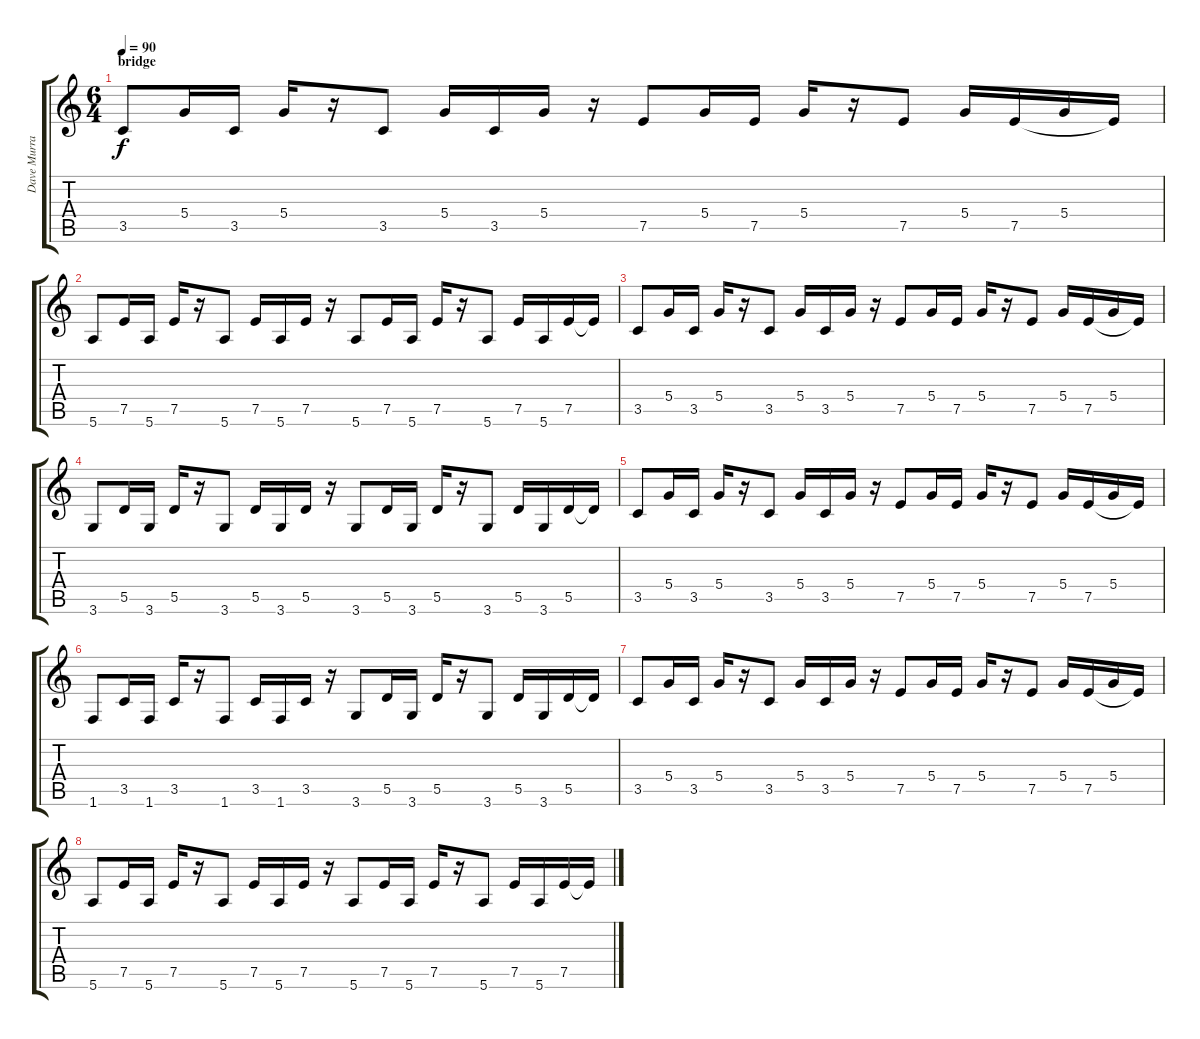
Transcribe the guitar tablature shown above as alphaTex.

\track ("Dave Murray" "Dave Murra") {instrument acousticguitarsteel}
\staff {score tabs}
\tuning (E4 B3 G3 D3 A2 E2) {hide}
\ts (6 4)
\section ("" "bridge")
\tempo 90
\clef g2
\ks c
3.5.8{dy f} 5.4.16 3.5.16 5.4.16 r.16 3.5.8 5.4.16 3.5.16 5.4.16 r.16 7.5.8 5.4.16 7.5.16 5.4.16 r.16 7.5.8 5.4.16 7.5.16 5.4.16 7.5{t}.16 |
5.6.8 7.5.16 5.6.16 7.5.16 r.16 5.6.8 7.5.16 5.6.16 7.5.16 r.16 5.6.8 7.5.16 5.6.16 7.5.16 r.16 5.6.8 7.5.16 5.6.16 7.5.16 7.5{t}.16 |
3.5.8 5.4.16 3.5.16 5.4.16 r.16 3.5.8 5.4.16 3.5.16 5.4.16 r.16 7.5.8 5.4.16 7.5.16 5.4.16 r.16 7.5.8 5.4.16 7.5.16 5.4.16 7.5{t}.16 |
3.6.8 5.5.16 3.6.16 5.5.16 r.16 3.6.8 5.5.16 3.6.16 5.5.16 r.16 3.6.8 5.5.16 3.6.16 5.5.16 r.16 3.6.8 5.5.16 3.6.16 5.5.16 5.5{t}.16 |
3.5.8 5.4.16 3.5.16 5.4.16 r.16 3.5.8 5.4.16 3.5.16 5.4.16 r.16 7.5.8 5.4.16 7.5.16 5.4.16 r.16 7.5.8 5.4.16 7.5.16 5.4.16 7.5{t}.16 |
1.6.8 3.5.16 1.6.16 3.5.16 r.16 1.6.8 3.5.16 1.6.16 3.5.16 r.16 3.6.8 5.5.16 3.6.16 5.5.16 r.16 3.6.8 5.5.16 3.6.16 5.5.16 5.5{t}.16 |
3.5.8 5.4.16 3.5.16 5.4.16 r.16 3.5.8 5.4.16 3.5.16 5.4.16 r.16 7.5.8 5.4.16 7.5.16 5.4.16 r.16 7.5.8 5.4.16 7.5.16 5.4.16 7.5{t}.16 |
5.6.8 7.5.16 5.6.16 7.5.16 r.16 5.6.8 7.5.16 5.6.16 7.5.16 r.16 5.6.8 7.5.16 5.6.16 7.5.16 r.16 5.6.8 7.5.16 5.6.16 7.5.16 7.5{t}.16
